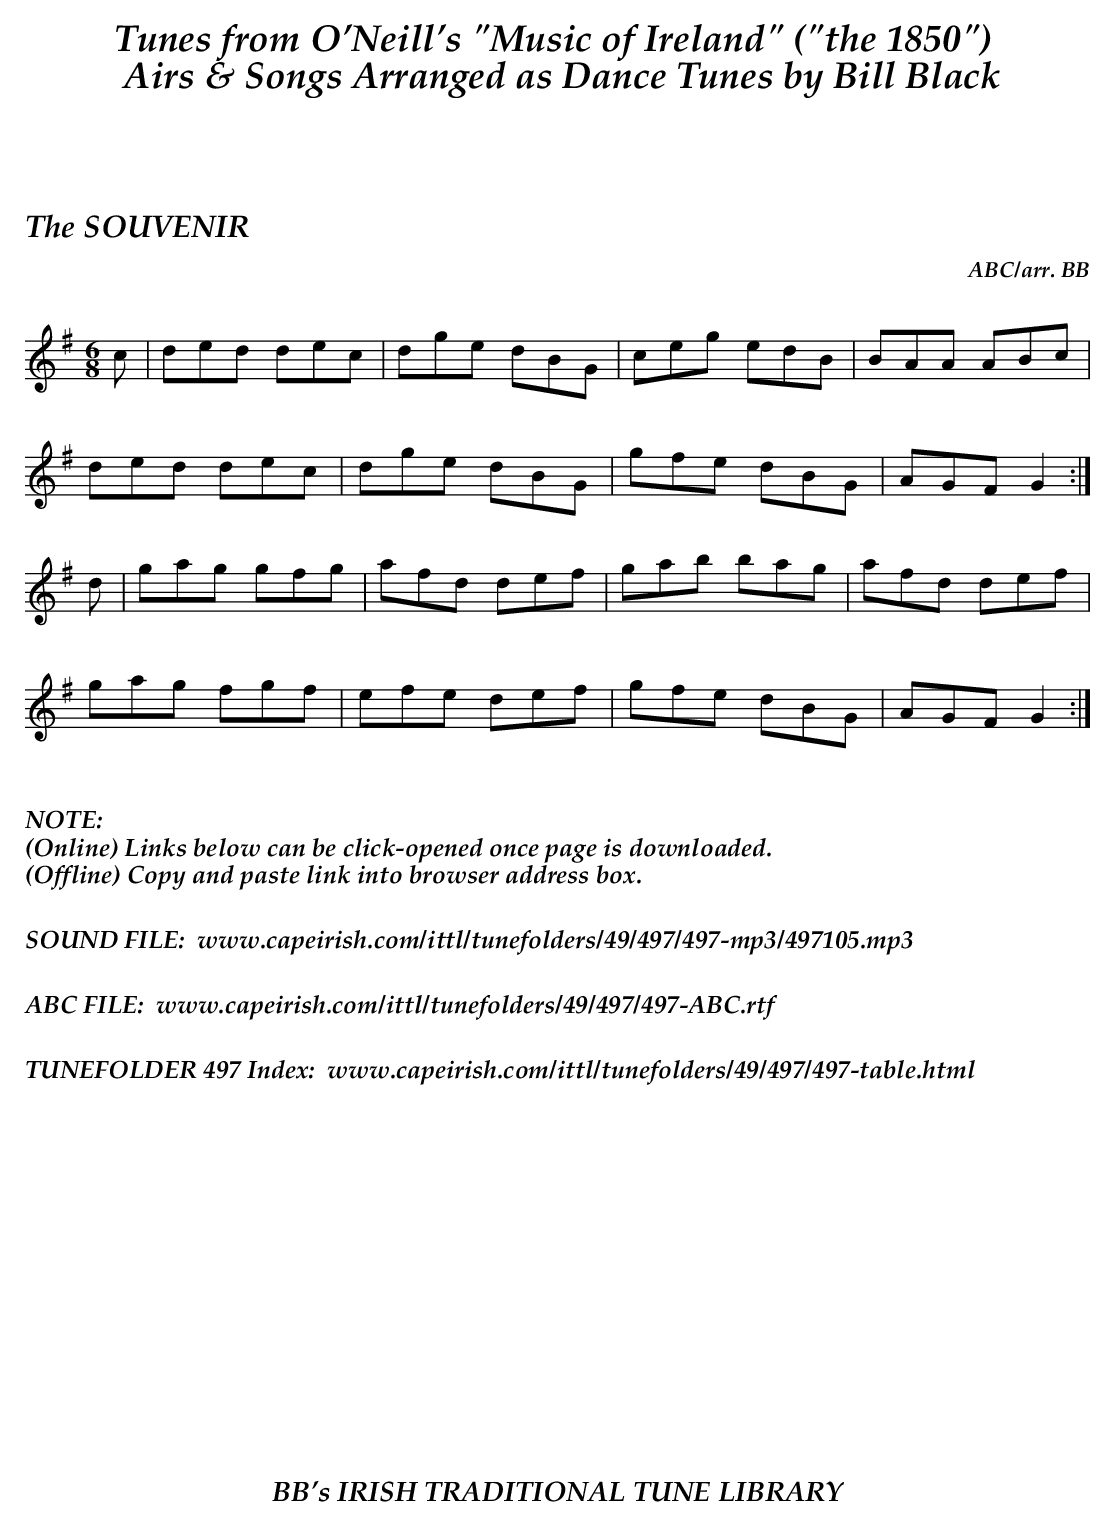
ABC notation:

X:1
T:SOUVENIR, The
C:ABC/arr. BB
M:6/8
L:1/8
K:G
c|ded dec|dge dBG|ceg edB|BAA ABc|
ded dec|dge dBG|gfe dBG|AGF G2:|
d|gag gfg|afd def|gab bag|afd def|
gag fgf|efe def|gfe dBG|AGF G2:|
%%vskip .3in
%%textoption left
%%textfont "Palatino-BoldItalic" 16
%%begintext
%%NOTE:
(Online) Links below can be click-opened once page is downloaded.
(Offline) Copy and paste link into browser address box.
%%
%%
SOUND FILE:  www.capeirish.com/ittl/tunefolders/49/497/497-mp3/497105.mp3
%%
%%
ABC FILE:  www.capeirish.com/ittl/tunefolders/49/497/497-ABC.rtf
%%
%%
TUNEFOLDER 497 Index:  www.capeirish.com/ittl/tunefolders/49/497/497-table.html
